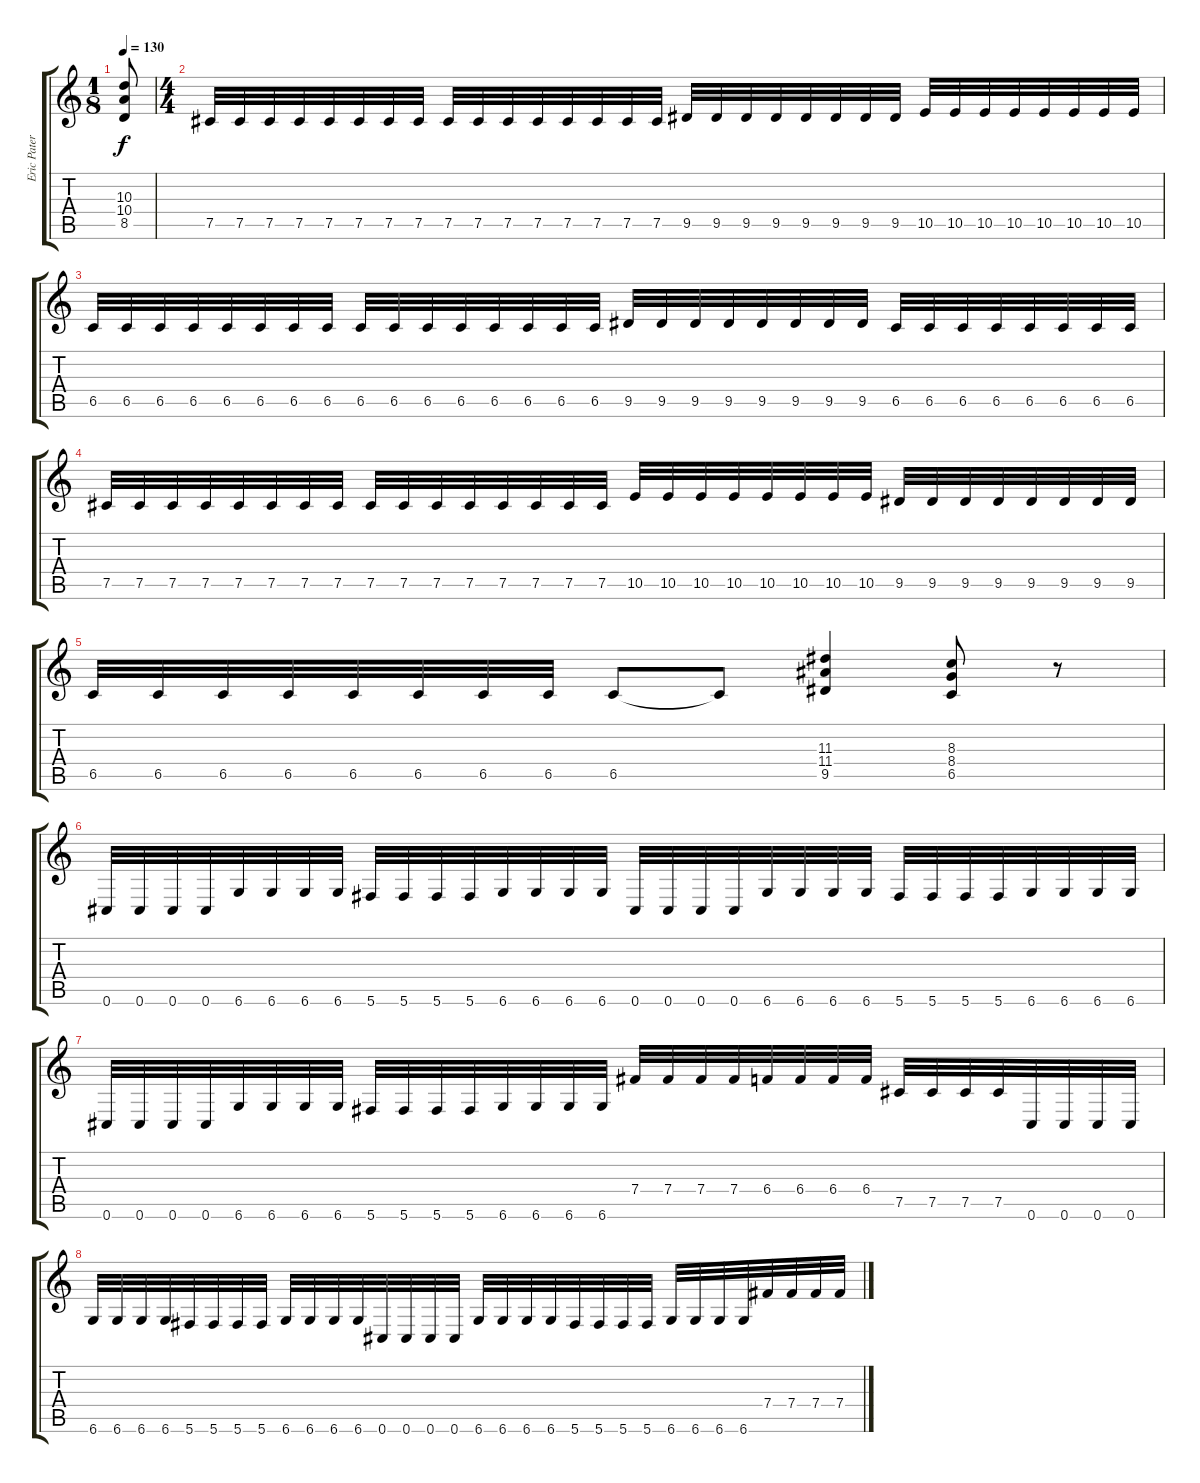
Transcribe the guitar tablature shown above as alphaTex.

\track ("Eric Paterson" "Eric Pater") {instrument distortionguitar}
\staff {score tabs}
\tuning (Db4 A3 E3 B2 Gb2 Db2) {hide}
\ts (1 8)
\tempo 130
\clef g2
\ks c
(10.3 10.4 8.5).8{dy f} |
\ts (4 4)
7.5.32 7.5.32 7.5.32 7.5.32 7.5.32 7.5.32 7.5.32 7.5.32 7.5.32 7.5.32 7.5.32 7.5.32 7.5.32 7.5.32 7.5.32 7.5.32 9.5.32 9.5.32 9.5.32 9.5.32 9.5.32 9.5.32 9.5.32 9.5.32 10.5.32 10.5.32 10.5.32 10.5.32 10.5.32 10.5.32 10.5.32 10.5.32 |
6.5.32 6.5.32 6.5.32 6.5.32 6.5.32 6.5.32 6.5.32 6.5.32 6.5.32 6.5.32 6.5.32 6.5.32 6.5.32 6.5.32 6.5.32 6.5.32 9.5.32 9.5.32 9.5.32 9.5.32 9.5.32 9.5.32 9.5.32 9.5.32 6.5.32 6.5.32 6.5.32 6.5.32 6.5.32 6.5.32 6.5.32 6.5.32 |
7.5.32 7.5.32 7.5.32 7.5.32 7.5.32 7.5.32 7.5.32 7.5.32 7.5.32 7.5.32 7.5.32 7.5.32 7.5.32 7.5.32 7.5.32 7.5.32 10.5.32 10.5.32 10.5.32 10.5.32 10.5.32 10.5.32 10.5.32 10.5.32 9.5.32 9.5.32 9.5.32 9.5.32 9.5.32 9.5.32 9.5.32 9.5.32 |
6.5.32 6.5.32 6.5.32 6.5.32 6.5.32 6.5.32 6.5.32 6.5.32 6.5.8 6.5{t}.8 (11.3 11.4 9.5).4 (8.3 8.4 6.5).8 r.8 |
0.6.32 0.6.32 0.6.32 0.6.32 6.6.32 6.6.32 6.6.32 6.6.32 5.6.32 5.6.32 5.6.32 5.6.32 6.6.32 6.6.32 6.6.32 6.6.32 0.6.32 0.6.32 0.6.32 0.6.32 6.6.32 6.6.32 6.6.32 6.6.32 5.6.32 5.6.32 5.6.32 5.6.32 6.6.32 6.6.32 6.6.32 6.6.32 |
0.6.32 0.6.32 0.6.32 0.6.32 6.6.32 6.6.32 6.6.32 6.6.32 5.6.32 5.6.32 5.6.32 5.6.32 6.6.32 6.6.32 6.6.32 6.6.32 7.4.32 7.4.32 7.4.32 7.4.32 6.4.32 6.4.32 6.4.32 6.4.32 7.5.32 7.5.32 7.5.32 7.5.32 0.6.32 0.6.32 0.6.32 0.6.32 |
6.6.32 6.6.32 6.6.32 6.6.32 5.6.32 5.6.32 5.6.32 5.6.32 6.6.32 6.6.32 6.6.32 6.6.32 0.6.32 0.6.32 0.6.32 0.6.32 6.6.32 6.6.32 6.6.32 6.6.32 5.6.32 5.6.32 5.6.32 5.6.32 6.6.32 6.6.32 6.6.32 6.6.32 7.4.32 7.4.32 7.4.32 7.4.32
